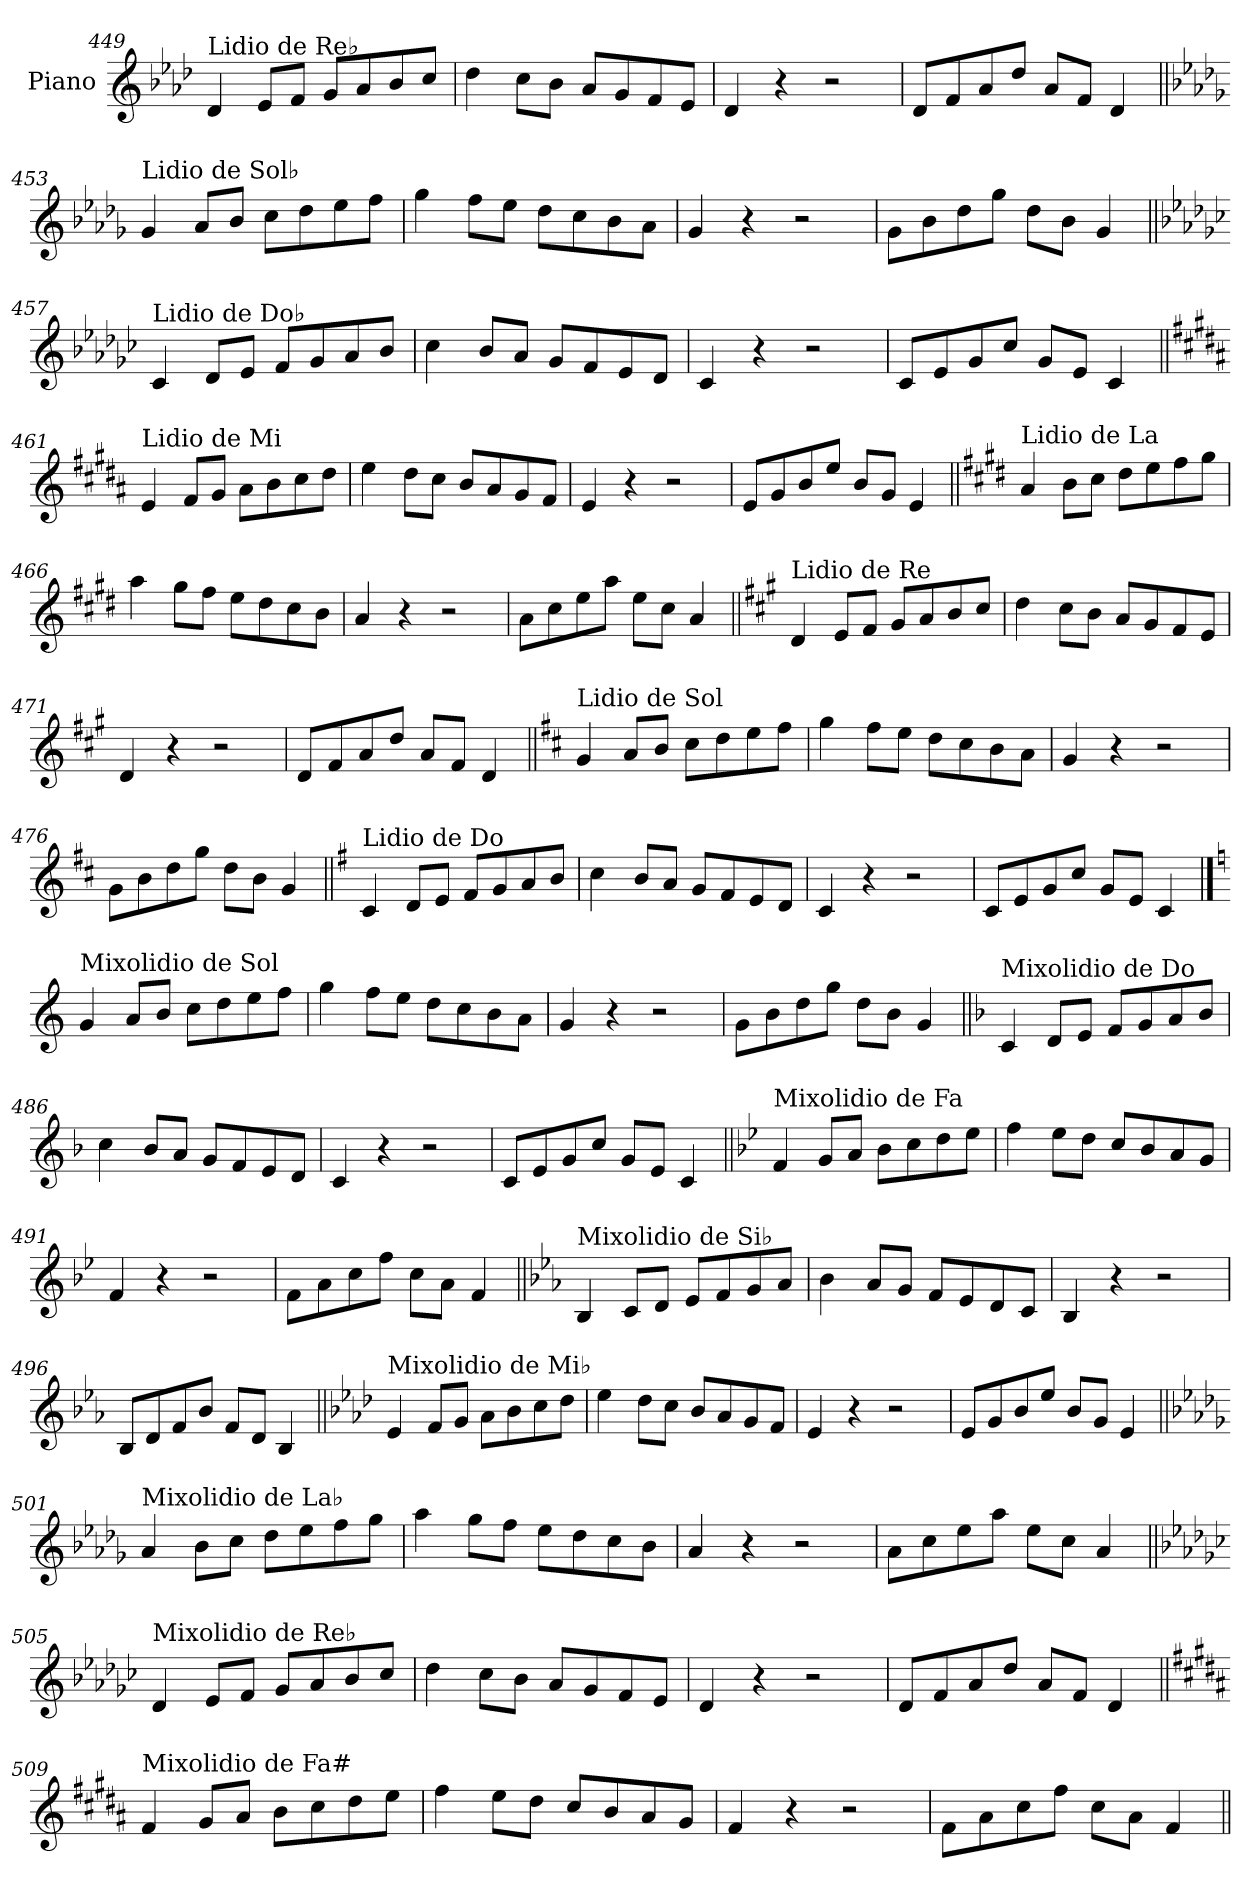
**kern
*part1
*staff1
*I"Piano
*I'Pno.
!!LO:LB:g=z
*clefG2
*k[b-e-a-d-]
=449
!LO:TX:a:t=Lidio de Re♭
4d-/
8e-/L
8f/J
8g/L
8a-/
8b-/
8cc/J
=450
4dd-\
8cc\L
8b-\J
8a-/L
8g/
8f/
8e-/J
=451
4d-/
4r
2r
=452
8d-/L
8f/
8a-/
8dd-/J
8a-/L
8f/J
4d-/
!!LO:LB:g=z
=453||
*k[b-e-a-d-g-]
!LO:TX:a:t=Lidio de Sol♭
4g-/
8a-/L
8b-/J
8cc\L
8dd-\
8ee-\
8ff\J
=454
4gg-\
8ff\L
8ee-\J
8dd-\L
8cc\
8b-\
8a-\J
=455
4g-/
4r
2r
=456
8g-\L
8b-\
8dd-\
8gg-\J
8dd-\L
8b-\J
4g-/
!!LO:LB:g=z
=457||
*k[b-e-a-d-g-c-]
!LO:TX:a:t=Lidio de Do♭
4c-/
8d-/L
8e-/J
8f/L
8g-/
8a-/
8b-/J
=458
4cc-\
8b-/L
8a-/J
8g-/L
8f/
8e-/
8d-/J
=459
4c-/
4r
2r
=460
8c-/L
8e-/
8g-/
8cc-/J
8g-/L
8e-/J
4c-/
!!LO:LB:g=z
=461||
*k[f#c#g#d#a#]
!LO:TX:a:t=Lidio de Mi
4e/
8f#/L
8g#/J
8a#\L
8b\
8cc#\
8dd#\J
=462
4ee\
8dd#\L
8cc#\J
8b/L
8a#/
8g#/
8f#/J
=463
4e/
4r
2r
=464
8e/L
8g#/
8b/
8ee/J
8b/L
8g#/J
4e/
!!LO:LB:g=z
=465||
*k[f#c#g#d#]
!LO:TX:a:t=Lidio de La
4a/
8b\L
8cc#\J
8dd#\L
8ee\
8ff#\
8gg#\J
=466
4aa\
8gg#\L
8ff#\J
8ee\L
8dd#\
8cc#\
8b\J
=467
4a/
4r
2r
=468
8a\L
8cc#\
8ee\
8aa\J
8ee\L
8cc#\J
4a/
!!LO:LB:g=z
=469||
*k[f#c#g#]
!LO:TX:a:t=Lidio de Re
4d/
8e/L
8f#/J
8g#/L
8a/
8b/
8cc#/J
=470
4dd\
8cc#\L
8b\J
8a/L
8g#/
8f#/
8e/J
=471
4d/
4r
2r
=472
8d/L
8f#/
8a/
8dd/J
8a/L
8f#/J
4d/
!!LO:LB:g=z
=473||
*k[f#c#]
!LO:TX:a:t=Lidio de Sol
4g/
8a/L
8b/J
8cc#\L
8dd\
8ee\
8ff#\J
=474
4gg\
8ff#\L
8ee\J
8dd\L
8cc#\
8b\
8a\J
=475
4g/
4r
2r
=476
8g\L
8b\
8dd\
8gg\J
8dd\L
8b\J
4g/
!!LO:LB:g=z
=477||
*k[f#]
!LO:TX:a:t=Lidio de Do
4c/
8d/L
8e/J
8f#/L
8g/
8a/
8b/J
=478
4cc\
8b/L
8a/J
8g/L
8f#/
8e/
8d/J
=479
4c/
4r
2r
=480
8c/L
8e/
8g/
8cc/J
8g/L
8e/J
4c/
!!LO:PB:g=z
==481
*k[]
!LO:TX:a:t=Mixolidio de Sol
4g/
8a/L
8b/J
8cc\L
8dd\
8ee\
8ff\J
=482
4gg\
8ff\L
8ee\J
8dd\L
8cc\
8b\
8a\J
=483
4g/
4r
2r
=484
8g\L
8b\
8dd\
8gg\J
8dd\L
8b\J
4g/
!!LO:LB:g=z
=485||
*k[b-]
!LO:TX:a:t=Mixolidio de Do
4c/
8d/L
8e/J
8f/L
8g/
8a/
8b-/J
=486
4cc\
8b-/L
8a/J
8g/L
8f/
8e/
8d/J
=487
4c/
4r
2r
=488
8c/L
8e/
8g/
8cc/J
8g/L
8e/J
4c/
!!LO:LB:g=z
=489||
*k[b-e-]
!LO:TX:a:t=Mixolidio de Fa
4f/
8g/L
8a/J
8b-\L
8cc\
8dd\
8ee-\J
=490
4ff\
8ee-\L
8dd\J
8cc/L
8b-/
8a/
8g/J
=491
4f/
4r
2r
=492
8f\L
8a\
8cc\
8ff\J
8cc\L
8a\J
4f/
!!LO:LB:g=z
=493||
*k[b-e-a-]
!LO:TX:a:t=Mixolidio de Si♭
4B-/
8c/L
8d/J
8e-/L
8f/
8g/
8a-/J
=494
4b-\
8a-/L
8g/J
8f/L
8e-/
8d/
8c/J
=495
4B-/
4r
2r
=496
8B-/L
8d/
8f/
8b-/J
8f/L
8d/J
4B-/
!!LO:LB:g=z
=497||
*k[b-e-a-d-]
!LO:TX:a:t=Mixolidio de Mi♭
4e-/
8f/L
8g/J
8a-\L
8b-\
8cc\
8dd-\J
=498
4ee-\
8dd-\L
8cc\J
8b-/L
8a-/
8g/
8f/J
=499
4e-/
4r
2r
=500
8e-/L
8g/
8b-/
8ee-/J
8b-/L
8g/J
4e-/
!!LO:LB:g=z
=501||
*k[b-e-a-d-g-]
!LO:TX:a:t=Mixolidio de La♭
4a-/
8b-\L
8cc\J
8dd-\L
8ee-\
8ff\
8gg-\J
=502
4aa-\
8gg-\L
8ff\J
8ee-\L
8dd-\
8cc\
8b-\J
=503
4a-/
4r
2r
=504
8a-\L
8cc\
8ee-\
8aa-\J
8ee-\L
8cc\J
4a-/
!!LO:LB:g=z
=505||
*k[b-e-a-d-g-c-]
!LO:TX:a:t=Mixolidio de Re♭
4d-/
8e-/L
8f/J
8g-/L
8a-/
8b-/
8cc-/J
=506
4dd-\
8cc-\L
8b-\J
8a-/L
8g-/
8f/
8e-/J
=507
4d-/
4r
2r
=508
8d-/L
8f/
8a-/
8dd-/J
8a-/L
8f/J
4d-/
!!LO:LB:g=z
=509||
*k[f#c#g#d#a#]
!LO:TX:a:t=Mixolidio de Fa#
4f#/
8g#/L
8a#/J
8b\L
8cc#\
8dd#\
8ee\J
=510
4ff#\
8ee\L
8dd#\J
8cc#/L
8b/
8a#/
8g#/J
=511
4f#/
4r
2r
=512
8f#\L
8a#\
8cc#\
8ff#\J
8cc#\L
8a#\J
4f#/
=||
*-
